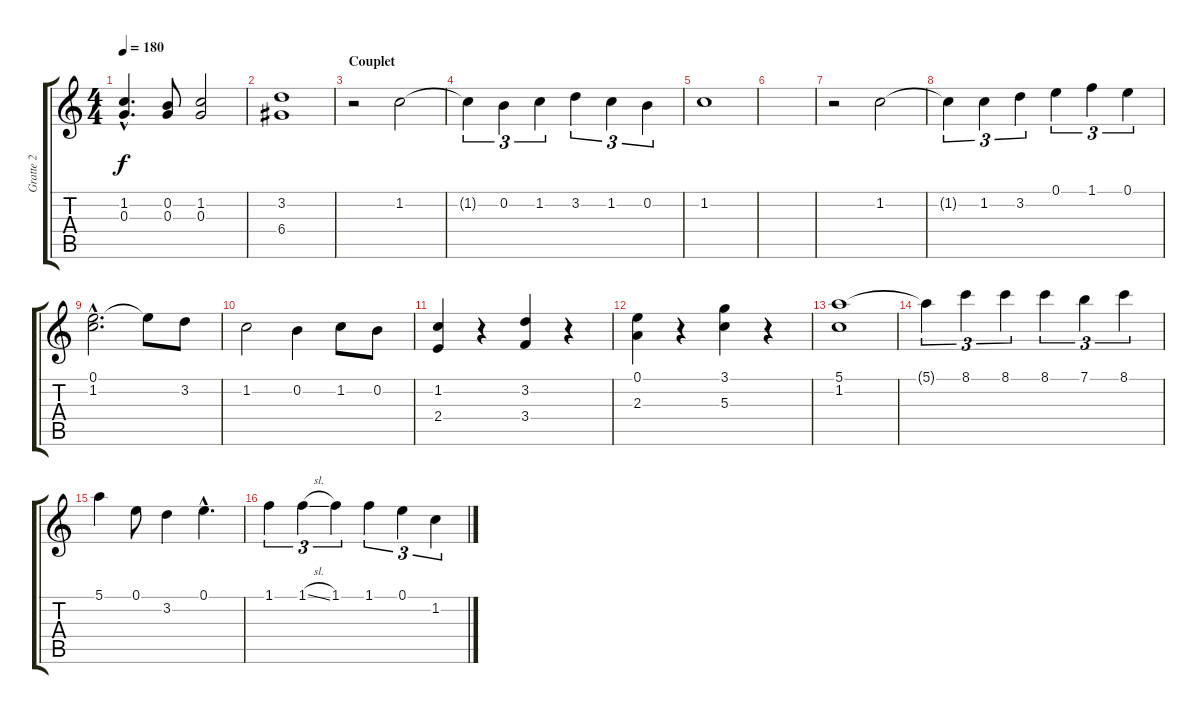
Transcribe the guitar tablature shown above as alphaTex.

\track ("Gratte 2" "Gratte 2") {instrument acousticguitarnylon}
\staff {score tabs}
\tuning (E4 B3 G3 D3 A2 E2) {hide}
\ts (4 4)
\tempo 180
\clef g2
\ks c
(1.2{hac} 0.3{hac}).4{d dy f} (0.2 0.3).8 (1.2 0.3).2 |
(3.2 6.4).1 |
\section ("" "Couplet")
r.2 1.2.2 |
1.2{t}.4{tu (3 2)} 0.2.4{tu (3 2)} 1.2.4{tu (3 2)} 3.2.4{tu (3 2)} 1.2.4{tu (3 2)} 0.2.4{tu (3 2)} |
1.2.1 |
|
r.2 1.2.2 |
1.2{t}.4{tu (3 2)} 1.2.4{tu (3 2)} 3.2.4{tu (3 2)} 0.1.4{tu (3 2)} 1.1.4{tu (3 2)} 0.1.4{tu (3 2)} |
(0.1{hac} 1.2{hac}).2{d} 0.1{t}.8 3.2.8 |
1.2.2 0.2.4 1.2.8 0.2.8 |
(1.2 2.4).4 r.4 (3.2 3.4).4 r.4 |
(0.1 2.3).4 r.4 (3.1 5.3).4 r.4 |
(5.1 1.2).1 |
5.1{t}.4{tu (3 2)} 8.1.4{tu (3 2)} 8.1.4{tu (3 2)} 8.1.4{tu (3 2)} 7.1.4{tu (3 2)} 8.1.4{tu (3 2)} |
5.1.4 0.1.8 3.2.4 0.1{hac}.4{d} |
1.1.4{tu (3 2)} 1.1{sl}.4{tu (3 2)} 1.1.4{tu (3 2)} 1.1.4{tu (3 2)} 0.1.4{tu (3 2)} 1.2.4{tu (3 2)}
